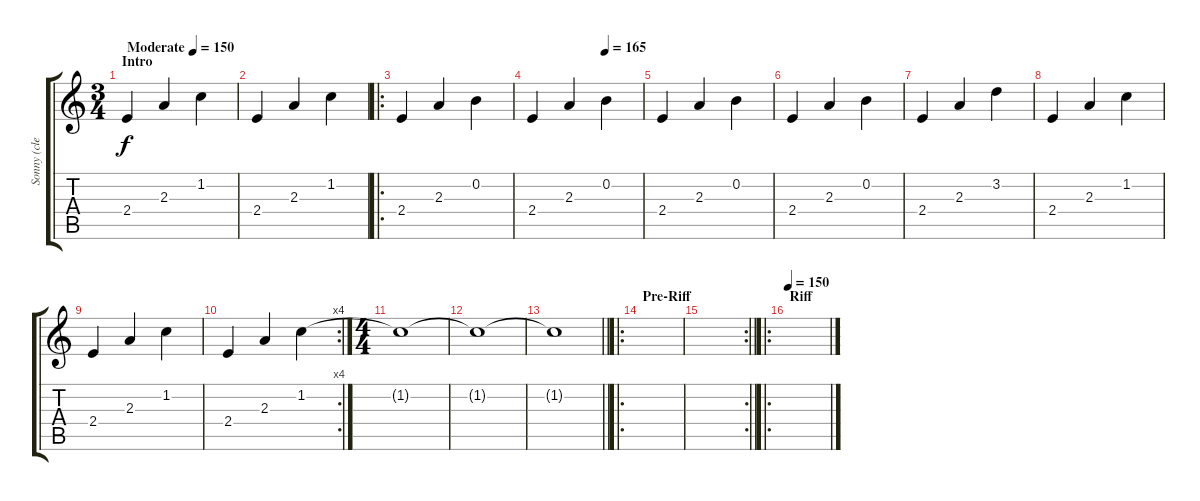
\track ("Sonny (clean)" "Sonny (cle") {instrument electricguitarclean}
\staff {score tabs}
\tuning (E4 B3 G3 D3 A2 E2) {hide}
\ts (3 4)
\section ("" "Intro")
\tempo (150 "Moderate")
\tempo 165
\tempo (150 "Moderate")
\clef g2
\ks c
2.4.4{dy f instrument electricguitarclean} 2.3.4 1.2.4 |
2.4.4 2.3.4 1.2.4 |
\ro
2.4.4 2.3.4 0.2.4 |
\tempo (165 0.6666666666666666)
2.4.4 2.3.4 0.2.4 |
2.4.4 2.3.4 0.2.4 |
2.4.4 2.3.4 0.2.4 |
2.4.4 2.3.4 3.2.4 |
2.4.4 2.3.4 1.2.4 |
2.4.4 2.3.4 1.2.4 |
\rc 4
2.4.4 2.3.4 1.2.4 |
\ts (4 4)
1.2{t}.1 |
1.2{t}.1 |
\barLineRight lightlight
1.2{t}.1 |
\ro
\section ("" "Pre-Riff")
|
\rc 2
\barLineRight lightlight
|
\ro
\section ("" "Riff")
\tempo 150
